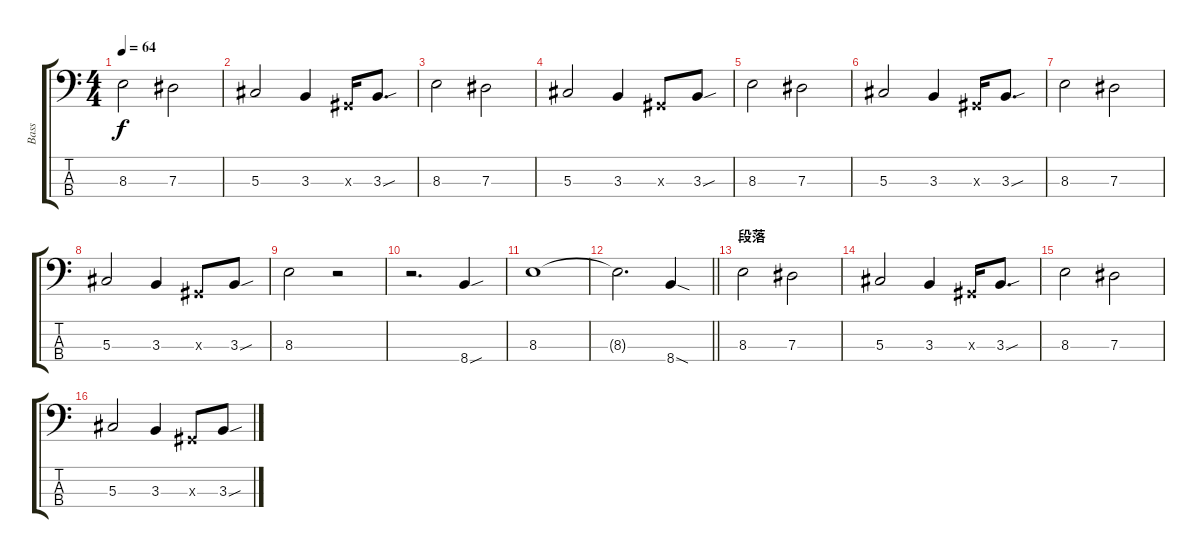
\track ("Bass" "Bass") {instrument electricbassfinger}
\staff {score tabs}
\tuning (Gb2 Db2 Ab1 Eb1) {hide}
\ts (4 4)
\tempo 64
\clef f4
\ks c
8.3.2{dy f} 7.3.2 |
5.3.2 3.3.4 0.3{x}.16 3.3{sou}.8{d} |
8.3.2 7.3.2 |
5.3.2 3.3.4 0.3{x}.8 3.3{sou}.8 |
8.3.2 7.3.2 |
5.3.2 3.3.4 0.3{x}.16 3.3{sou}.8{d} |
8.3.2 7.3.2 |
5.3.2 3.3.4{txt ""} 0.3{x}.8 3.3{sou}.8 |
8.3.2 r.2 |
r.2{d} 8.4{sou}.4 |
8.3.1 |
\barLineRight lightlight
8.3{t}.2{d} 8.4{sod}.4 |
\section ("" "段落 ")
8.3.2 7.3.2 |
5.3.2 3.3.4 0.3{x}.16 3.3{sou}.8{d} |
8.3.2 7.3.2 |
5.3.2 3.3.4 0.3{x}.8 3.3{sou}.8
